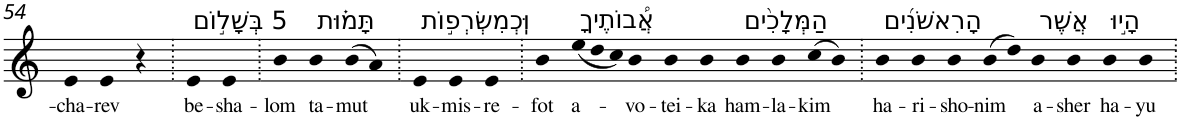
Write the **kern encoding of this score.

**kern	**text
*part1	*part1
*staff1	*staff1
*I"Piano	*
*I'Pno	*
!!LO:PB:g=z
*clefG2	*
*k[]	*
=54	=54
!	!LO:LY:b
4e	-cha-
!	!LO:LY:b
4e	-rev
4r	.
=55.	=55.
!LO:TX:a:t=5 בְּשָׁל֣וֹם	!
!	!LO:LY:b
4e	be-
!	!LO:LY:b
4e	-sha-
=56.	=56.
!	!LO:LY:b
4b	-lom
!LO:TX:a:t=תָּמ֗וּת	!
!	!LO:LY:b
4b	ta-
!	!LO:LY:b
(>8b	-mut
8a)	.
=57.	=57.
!LO:TX:a:t=וּֽכְמִשְׂרְפ֣וֹת	!
!	!LO:LY:b
4e	uk-
!	!LO:LY:b
4e	-mis-
!	!LO:LY:b
4e	-re-
=58.	=58.
!	!LO:LY:b
4b	-fot
*Xtuplet	*
!LO:TX:a:t=אֲ֠בוֹתֶיךָ	!
!	!LO:LY:b
(<12ee	a-
12dd	.
12cc)	.
!	!LO:LY:b
4b	-vo-
!	!LO:LY:b
4b	-tei-
!	!LO:LY:b
4b	-ka
!LO:TX:a:t=הַמְּלָכִ֨ים	!
!	!LO:LY:b
4b	ham-
!	!LO:LY:b
4b	-la-
!	!LO:LY:b
(>8cc	-kim
8b)	.
=59.	=59.
!LO:TX:a:t=הָרִאשֹׁנִ֜ים	!
!	!LO:LY:b
4b	ha-
!	!LO:LY:b
4b	-ri-
!	!LO:LY:b
4b	-sho-
!	!LO:LY:b
(>8b	-nim
8dd)	.
!LO:TX:a:t=אֲשֶׁר	!
!	!LO:LY:b
4b	a-
!	!LO:LY:b
4b	-sher
!LO:TX:a:t=הָי֣וּ	!
!	!LO:LY:b
4b	ha-
!	!LO:LY:b
4b	-yu
=.	=.
*-	*-
